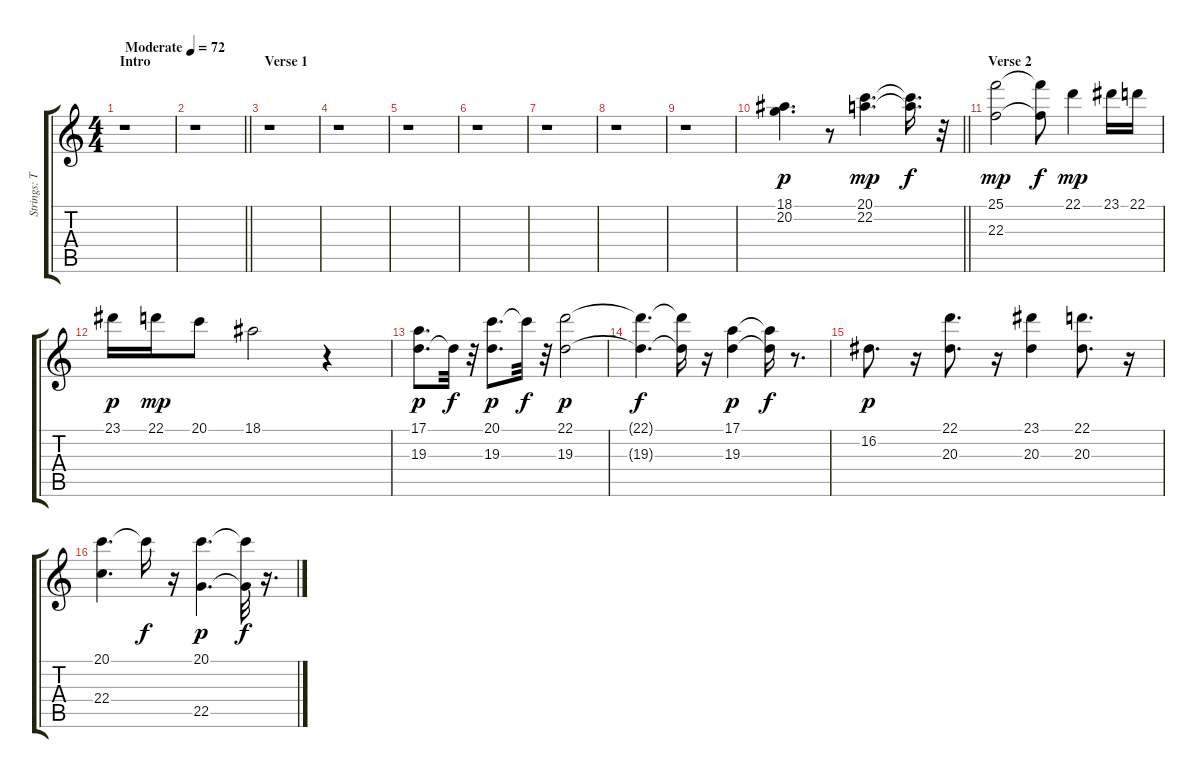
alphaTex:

\track ("Strings: Tom Scott" "Strings: T") {instrument stringensemble1}
\staff {score tabs}
\tuning (E4 B3 G3 D3 A2 E2) {hide}
\ts (4 4)
\section ("" "Intro")
\tempo (72 "Moderate")
\clef g2
\ks c
r.1{dy p instrument stringensemble1} |
\barLineRight lightlight
r.1 |
\section ("" "Verse 1")
r.1 |
r.1 |
r.1 |
r.1 |
r.1 |
r.1 |
r.1 |
\barLineRight lightlight
(18.1 20.2).4{d balance 8} r.8 (20.1 22.2).4{d dy mp} (20.1{t} 22.2{t}).16{d dy f} r.32 |
\section ("" "Verse 2")
(25.1 22.3).2{dy mp} (25.1{t} 22.3{t}).8{dy f} 22.1.4{dy mp} 23.1.16 22.1.16 |
23.1.16{dy p} 22.1.16{dy mp} 20.1.8 18.1.2 r.4 |
(17.1 19.3).8{d dy p} 19.3{t}.32{dy f} r.32 (20.1 19.3).8{d dy p} 20.1{t}.32{dy f} r.32 (22.1 19.3).2{dy p} |
(22.1{t} 19.3{t}).4{d dy f} (22.1{t} 19.3{t}).16 r.16 (17.1 19.3).4{dy p} (17.1{t} 19.3{t}).16{dy f} r.8{d} |
16.2.8{d dy p} r.16 (22.1 20.3).8{d} r.16 (23.1 20.3).4 (22.1 20.3).8{d} r.16 |
(20.1 22.4).4{d} 20.1{t}.16{dy f} r.16 (20.1 22.5).4{d dy p} (20.1{t} 22.5{t}).32{dy f} r.16{d}
